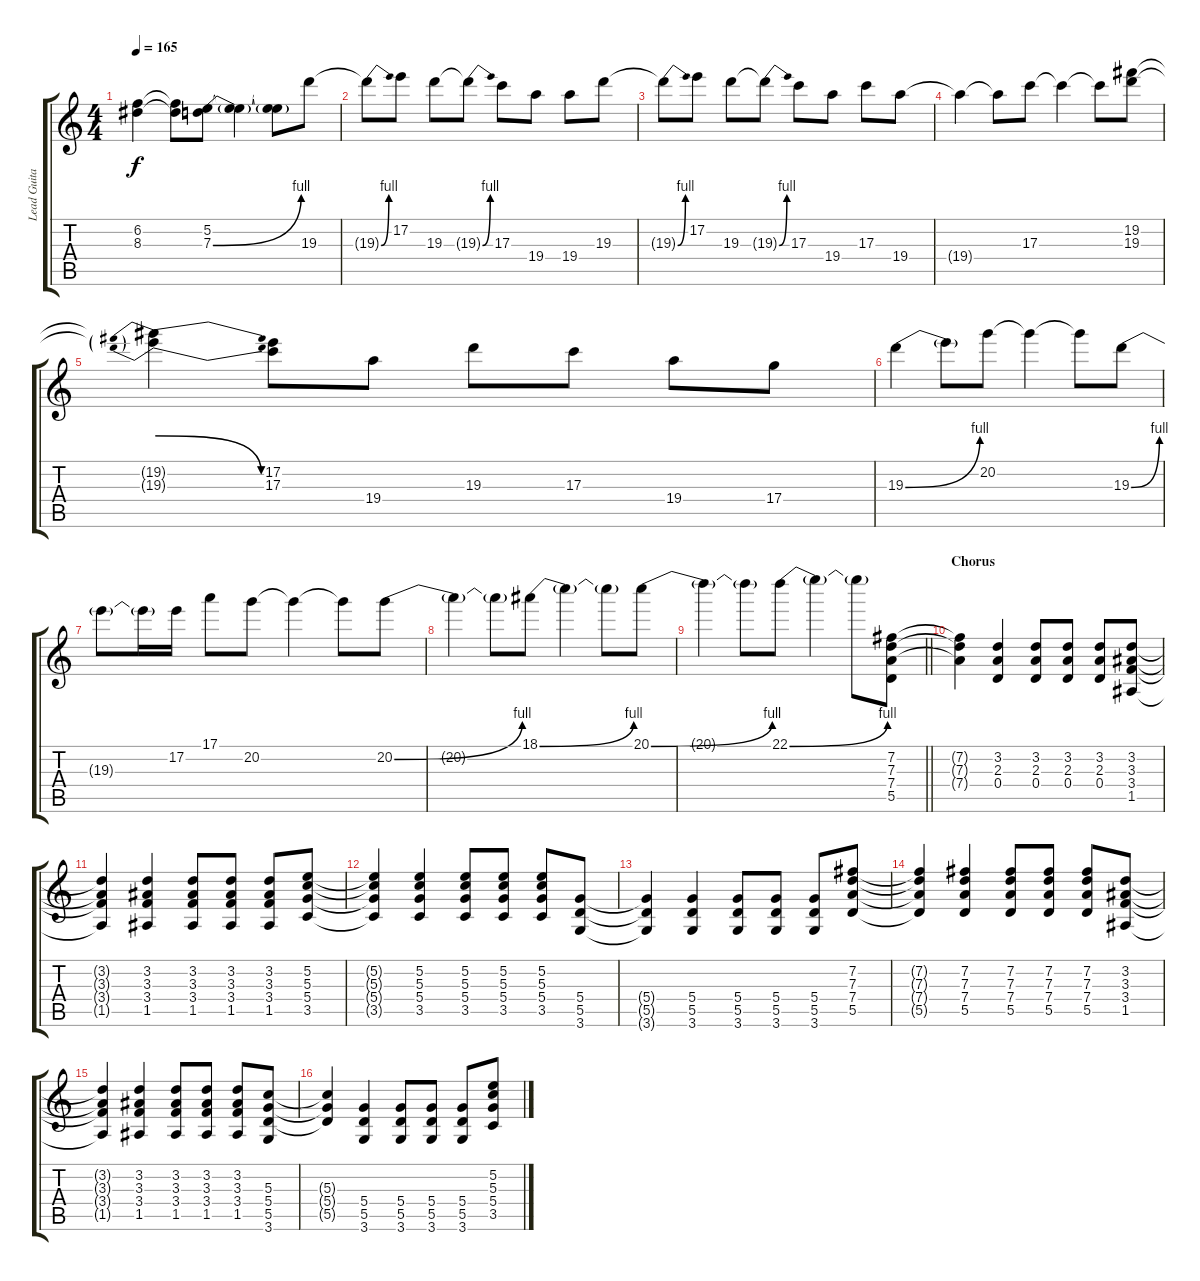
\track ("Lead Guitar (Slash)" "Lead Guita") {instrument distortionguitar}
\staff {score tabs}
\tuning (E4 B3 G3 D3 A2 E2) {hide}
\ts (4 4)
\tempo 165
\clef g2
\ks c
(6.2{t} 8.3{t}).4{dy f} (6.2{t} 8.3{t}).8 (5.2 7.3{be (bend 0 0 60 4)}).8 (5.2{t} 7.3{t}).4 (5.2{t} 7.3{t}).8 19.3.8 |
19.3{be (bend 0 0 60 4) t}.8 17.2.8 19.3.8 19.3{be (bend 0 0 60 4) t}.8 17.3.8 19.4.8 19.4.8 19.3.8 |
19.3{be (bend 0 0 60 4) t}.8 17.2.8 19.3.8 19.3{be (bend 0 0 60 4) t}.8 17.3.8 19.4.8 17.3.8 19.4.8 |
19.4{t}.4 19.4{t}.8 17.3.8 17.3{t}.4 17.3{t}.8 (19.2 19.3).8 |
(19.2{be (prebendrelease 0 4 60 0) t} 19.3{be (prebendrelease 0 4 60 0) t}).4 (17.2 17.3).8 19.4.8 19.3.8 17.3.8 19.4.8 17.4.8 |
19.3{be (bend 0 0 60 4)}.4 19.3{t}.8 20.2.8 20.2{t}.4 20.2{t}.8 19.3{be (bend 0 0 60 4)}.8 |
19.3{t}.8 19.3{t}.16 17.2.16 17.1.8 20.2.8 20.2{t}.4 20.2{t}.8 20.2{be (bend 0 0 60 4)}.8 |
20.2{t}.4 20.2{t}.8 18.1{be (bend 0 0 60 4)}.8 18.1{t}.4 18.1{t}.8 20.1{be (bend 0 0 60 4)}.8 |
\barLineRight lightlight
20.1{t}.4 20.1{t}.8 22.1{be (bend 0 0 60 4)}.8 22.1{t}.4 22.1{t}.8 (7.2 7.3 7.4 5.5).8 |
\section ("" "Chorus")
(7.2{t} 7.3{t} 7.4{t}).4 (3.2 2.3 0.4).4 (3.2 2.3 0.4).8 (3.2 2.3 0.4).8 (3.2 2.3 0.4).8 (3.2 3.3 3.4 1.5).8 |
(3.2{t} 3.3{t} 3.4{t} 1.5{t}).4 (3.2 3.3 3.4 1.5).4 (3.2 3.3 3.4 1.5).8 (3.2 3.3 3.4 1.5).8 (3.2 3.3 3.4 1.5).8 (5.2 5.3 5.4 3.5).8 |
(5.2{t} 5.3{t} 5.4{t} 3.5{t}).4 (5.2 5.3 5.4 3.5).4 (5.2 5.3 5.4 3.5).8 (5.2 5.3 5.4 3.5).8 (5.2 5.3 5.4 3.5).8 (5.4 5.5 3.6).8 |
(5.4{t} 5.5{t} 3.6{t}).4 (5.4 5.5 3.6).4 (5.4 5.5 3.6).8 (5.4 5.5 3.6).8 (5.4 5.5 3.6).8 (7.2 7.3 7.4 5.5).8 |
(7.2{t} 7.3{t} 7.4{t} 5.5{t}).4 (7.2 7.3 7.4 5.5).4 (7.2 7.3 7.4 5.5).8 (7.2 7.3 7.4 5.5).8 (7.2 7.3 7.4 5.5).8 (3.2 3.3 3.4 1.5).8 |
(3.2{t} 3.3{t} 3.4{t} 1.5{t}).4 (3.2 3.3 3.4 1.5).4 (3.2 3.3 3.4 1.5).8 (3.2 3.3 3.4 1.5).8 (3.2 3.3 3.4 1.5).8 (5.3 5.4 5.5 3.6).8 |
(5.3{t} 5.4{t} 5.5{t}).4 (5.4 5.5 3.6).4 (5.4 5.5 3.6).8 (5.4 5.5 3.6).8 (5.4 5.5 3.6).8 (5.2 5.3 5.4 3.5).8
